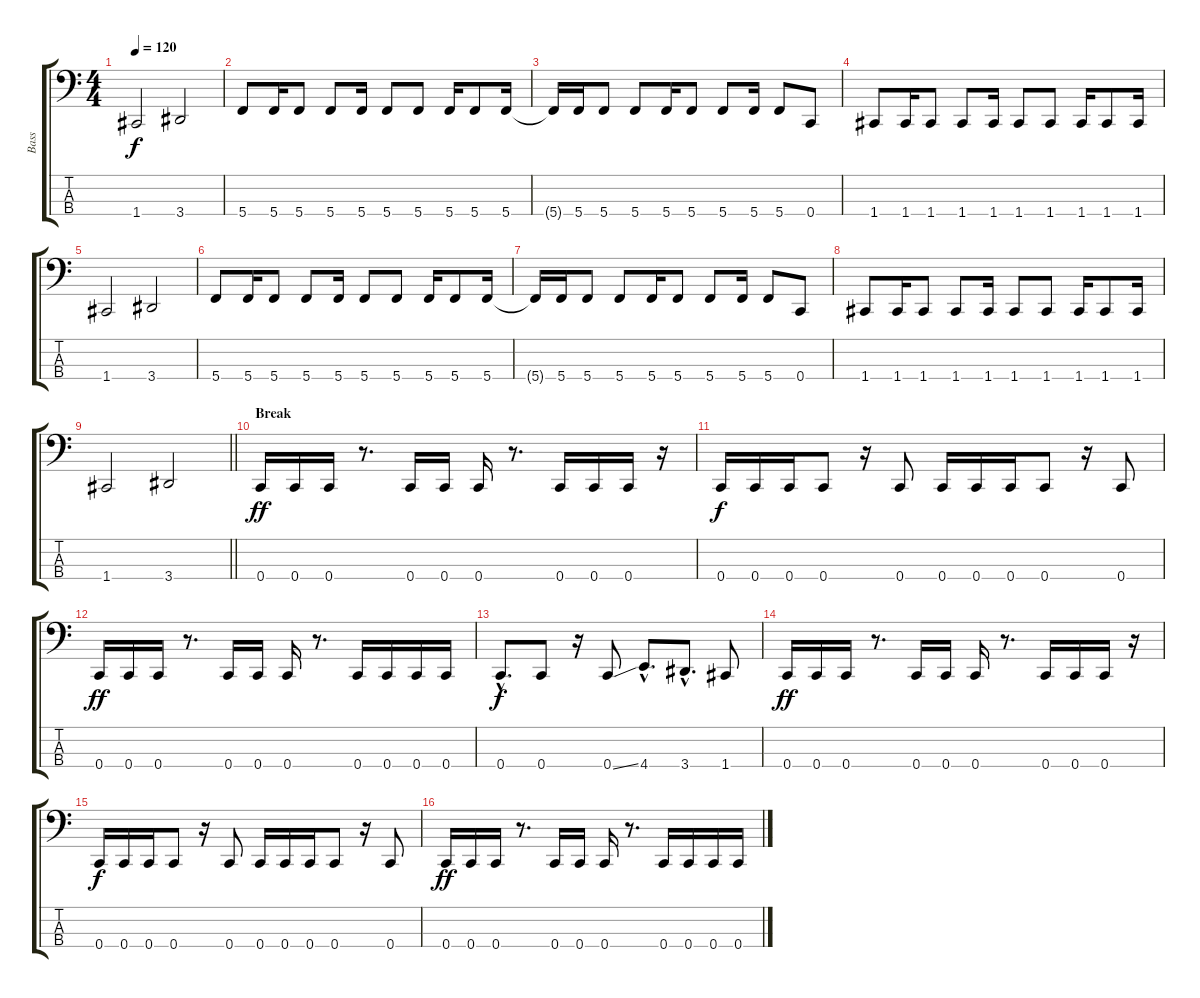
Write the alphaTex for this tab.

\track ("Bass" "Bass") {instrument electricbassfinger}
\staff {score tabs}
\tuning (F2 C2 G1 C1) {hide}
\ts (4 4)
\tempo 120
\clef f4
\ks c
1.4.2{dy f} 3.4.2 |
5.4.8 5.4.16 5.4.8 5.4.8 5.4.16 5.4.8 5.4.8 5.4.16 5.4.8 5.4.16 |
5.4{t}.16 5.4.16 5.4.8 5.4.8 5.4.16 5.4.8 5.4.8 5.4.16 5.4.8 0.4.8 |
1.4.8 1.4.16 1.4.8 1.4.8 1.4.16 1.4.8 1.4.8 1.4.16 1.4.8 1.4.16 |
1.4.2 3.4.2 |
5.4.8 5.4.16 5.4.8 5.4.8 5.4.16 5.4.8 5.4.8 5.4.16 5.4.8 5.4.16 |
5.4{t}.16 5.4.16 5.4.8 5.4.8 5.4.16 5.4.8 5.4.8 5.4.16 5.4.8 0.4.8 |
1.4.8 1.4.16 1.4.8 1.4.8 1.4.16 1.4.8 1.4.8 1.4.16 1.4.8 1.4.16 |
\barLineRight lightlight
1.4.2 3.4.2 |
\section ("" "Break")
0.4.16{dy ff} 0.4.16 0.4.16 r.8{d} 0.4.16 0.4.16 0.4.16 r.8{d} 0.4.16 0.4.16 0.4.16 r.16 |
0.4.16{dy f} 0.4.16 0.4.16 0.4.8 r.16 0.4.8 0.4.16 0.4.16 0.4.16 0.4.8 r.16 0.4.8 |
0.4.16{dy ff} 0.4.16 0.4.16 r.8{d} 0.4.16 0.4.16 0.4.16 r.8{d} 0.4.16 0.4.16 0.4.16 0.4.16 |
0.4{hac}.8{d dy f} 0.4.8 r.16 0.4{ss}.8 4.4{hac}.8{d} 3.4{hac}.8{d} 1.4.8 |
0.4.16{dy ff} 0.4.16 0.4.16 r.8{d} 0.4.16 0.4.16 0.4.16 r.8{d} 0.4.16 0.4.16 0.4.16 r.16 |
0.4.16{dy f} 0.4.16 0.4.16 0.4.8 r.16 0.4.8 0.4.16 0.4.16 0.4.16 0.4.8 r.16 0.4.8 |
0.4.16{dy ff} 0.4.16 0.4.16 r.8{d} 0.4.16 0.4.16 0.4.16 r.8{d} 0.4.16 0.4.16 0.4.16 0.4.16
